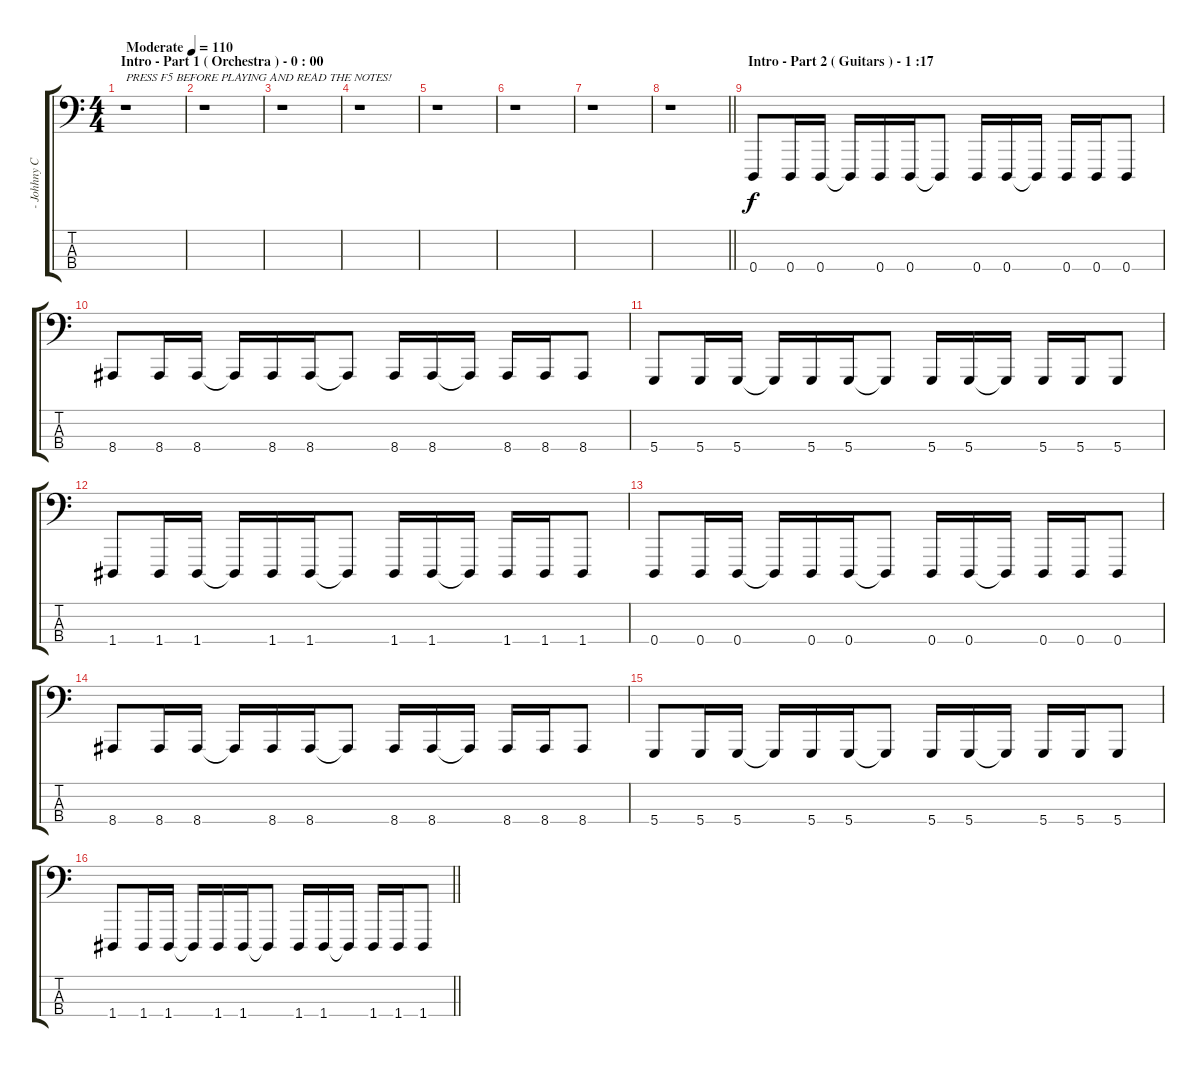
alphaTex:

\track ("- Johhny Christ - Bass" "- Johhny C") {instrument lead1square}
\staff {score tabs}
\tuning (G2 D2 A1 D1) {hide}
\ts (4 4)
\section ("" "Intro - Part 1 ( Orchestra ) - 0 : 00")
\tempo (110 "Moderate")
\clef f4
\ks c
r.1{txt "PRESS F5 BEFORE PLAYING AND READ THE NOTES!" dy f volume 16 instrument slapbass1} |
r.1 |
r.1 |
r.1 |
r.1 |
r.1 |
r.1 |
\barLineRight lightlight
r.1 |
\section ("" "Intro - Part 2 ( Guitars ) - 1 :17")
0.4.8 0.4.16 0.4.16 0.4{t}.16 0.4.16 0.4.16 0.4{t}.8 0.4.16 0.4.16 0.4{t}.16 0.4.16 0.4.16 0.4.8 |
8.4.8 8.4.16 8.4.16 8.4{t}.16 8.4.16 8.4.16 8.4{t}.8 8.4.16 8.4.16 8.4{t}.16 8.4.16 8.4.16 8.4.8 |
5.4.8 5.4.16 5.4.16 5.4{t}.16 5.4.16 5.4.16 5.4{t}.8 5.4.16 5.4.16 5.4{t}.16 5.4.16 5.4.16 5.4.8 |
1.4.8 1.4.16 1.4.16 1.4{t}.16 1.4.16 1.4.16 1.4{t}.8 1.4.16 1.4.16 1.4{t}.16 1.4.16 1.4.16 1.4.8 |
0.4.8 0.4.16 0.4.16 0.4{t}.16 0.4.16 0.4.16 0.4{t}.8 0.4.16 0.4.16 0.4{t}.16 0.4.16 0.4.16 0.4.8 |
8.4.8 8.4.16 8.4.16 8.4{t}.16 8.4.16 8.4.16 8.4{t}.8 8.4.16 8.4.16 8.4{t}.16 8.4.16 8.4.16 8.4.8 |
5.4.8 5.4.16 5.4.16 5.4{t}.16 5.4.16 5.4.16 5.4{t}.8 5.4.16 5.4.16 5.4{t}.16 5.4.16 5.4.16 5.4.8 |
\barLineRight lightlight
1.4.8 1.4.16 1.4.16 1.4{t}.16 1.4.16 1.4.16 1.4{t}.8 1.4.16 1.4.16 1.4{t}.16 1.4.16 1.4.16 1.4.8
